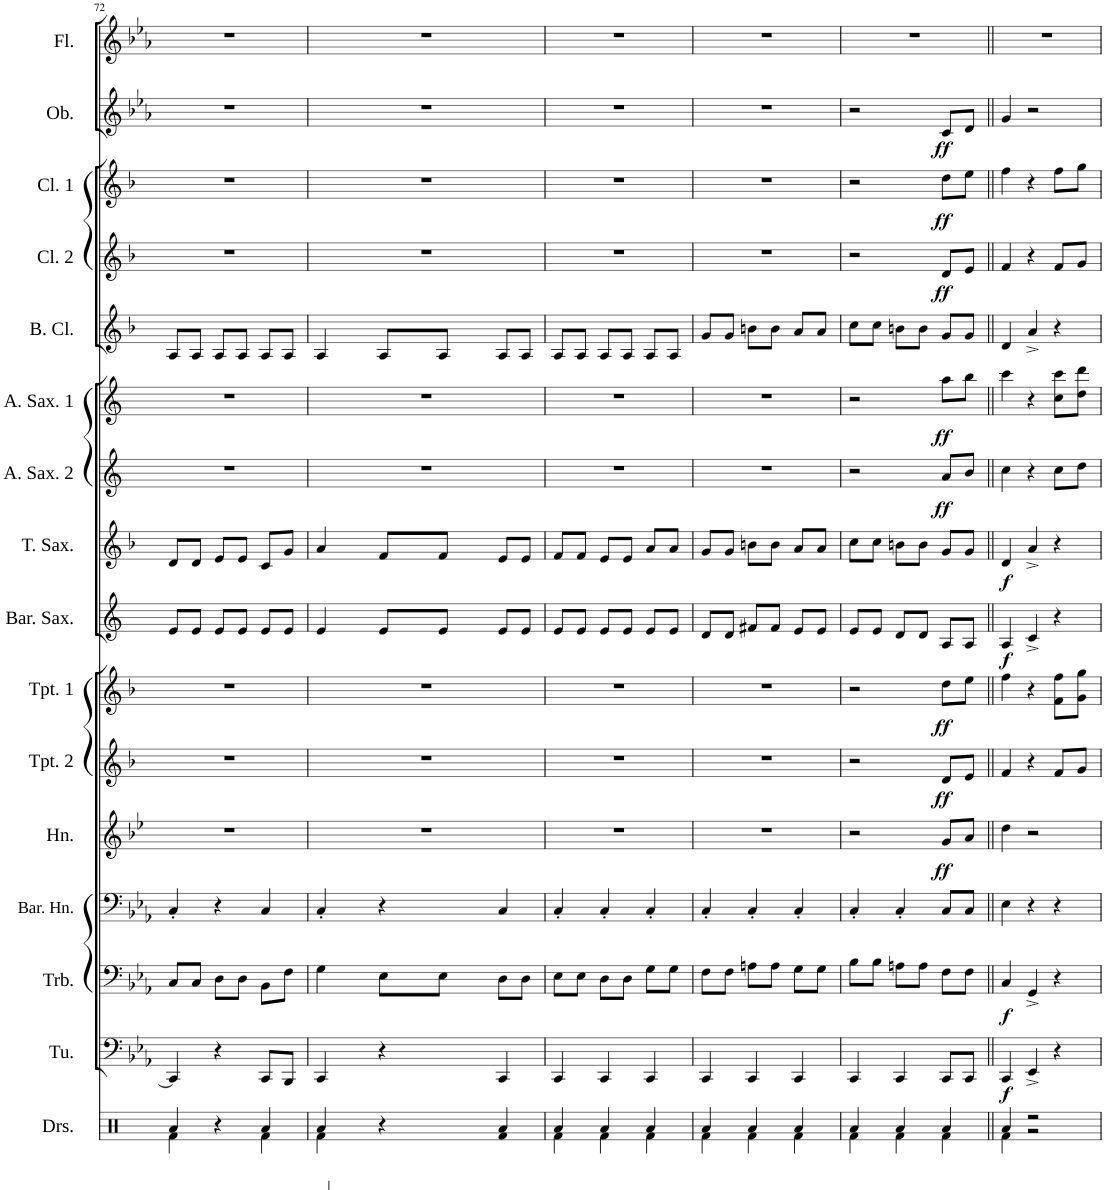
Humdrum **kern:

**kern	**kern	**dynam	**kern	**dynam	**kern	**kern	**dynam	**kern	**dynam	**kern	**dynam	**kern	**dynam	**kern	**dynam	**kern	**dynam	**kern	**dynam	**kern	**kern	**dynam	**kern	**dynam	**kern	**dynam	**kern
*part16	*part15	*part15	*part14	*part14	*part13	*part12	*part12	*part11	*part11	*part10	*part10	*part9	*part9	*part8	*part8	*part7	*part7	*part6	*part6	*part5	*part4	*part4	*part3	*part3	*part2	*part2	*part1
*staff16	*staff15	*staff15	*staff14	*staff14	*staff13	*staff12	*staff12	*staff11	*staff11	*staff10	*staff10	*staff9	*staff9	*staff8	*staff8	*staff7	*staff7	*staff6	*staff6	*staff5	*staff4	*staff4	*staff3	*staff3	*staff2	*staff2	*staff1
*I"Drumset	*I"Tuba	*	*I"Trombone	*	*I"Baritone Horn	*I"Horn	*	*I"Trumpet 2	*	*I"Trumpet 1	*	*I"Baritone Saxophone	*	*I"Tenor Saxophone	*	*I"Alto Saxophone 2	*	*I"Alto Saxophone 1	*	*I"Bass Clarinet	*I"Clarinet 2	*	*I"Clarinet 1	*	*I"Oboe	*	*I"Flute
*I'Drs.	*I'Tu.	*	*I'Trb.	*	*I'Bar. Hn.	*I'Hn.	*	*I'Tpt. 2	*	*I'Tpt. 1	*	*I'Bar. Sax.	*	*I'T. Sax.	*	*I'A. Sax. 2	*	*I'A. Sax. 1	*	*I'B. Cl.	*I'Cl. 2	*	*I'Cl. 1	*	*I'Ob.	*	*I'Fl.
!!LO:PB:g=z
*clefX	*clefF4	*	*clefF4	*	*clefF4	*clefG2	*	*clefG2	*	*clefG2	*	*clefG2	*	*clefG2	*	*clefG2	*	*clefG2	*	*clefG2	*clefG2	*	*clefG2	*	*clefG2	*	*clefG2
*	*	*	*	*	*Trd4c7	*Trd4c7	*	*Trd1c2	*	*Trd1c2	*	*Trd12c21	*	*Trd8c14	*	*Trd5c9	*	*Trd5c9	*	*Trd8c14	*Trd1c2	*	*Trd1c2	*	*	*	*
*k[]	*k[b-e-a-]	*	*k[b-e-a-]	*	*k[b-e-a-]	*k[b-e-]	*	*k[b-]	*	*k[b-]	*	*k[]	*	*k[b-]	*	*k[]	*	*k[]	*	*k[b-]	*k[b-]	*	*k[b-]	*	*k[b-e-a-]	*	*k[b-e-a-]
*M3/4	*M3/4	*	*M3/4	*	*M3/4	*M3/4	*	*M3/4	*	*M3/4	*	*M3/4	*	*M3/4	*	*M3/4	*	*M3/4	*	*M3/4	*M3/4	*	*M3/4	*	*M3/4	*	*M3/4
=72	=72	=72	=72	=72	=72	=72	=72	=72	=72	=72	=72	=72	=72	=72	=72	=72	=72	=72	=72	=72	=72	=72	=72	=72	=72	=72	=72
*^	*	*	*	*	*	*	*	*	*	*	*	*	*	*	*	*	*	*	*	*	*	*	*	*	*	*	*
4Ra/	4Rf\	4CC/]	.	8C/L	.	4C'/	2.r	.	2.r	.	2.r	.	8e/L	.	8d/L	.	2.r	.	2.r	.	8A/L	2.r	.	2.r	.	2.r	.	2.r
.	.	.	.	8C/J	.	.	.	.	.	.	.	.	8e/J	.	8d/J	.	.	.	.	.	8A/J	.	.	.	.	.	.	.
4r	4ryy	4r	.	8D\L	.	4r	.	.	.	.	.	.	8e/L	.	8e/L	.	.	.	.	.	8A/L	.	.	.	.	.	.	.
.	.	.	.	8D\J	.	.	.	.	.	.	.	.	8e/J	.	8e/J	.	.	.	.	.	8A/J	.	.	.	.	.	.	.
4Ra/	4Rf\	8CC/L	.	8BB-\L	.	4C/	.	.	.	.	.	.	8e/L	.	8c/L	.	.	.	.	.	8A/L	.	.	.	.	.	.	.
.	.	8BBB-/J	.	8F\J	.	.	.	.	.	.	.	.	8e/J	.	8g/J	.	.	.	.	.	8A/J	.	.	.	.	.	.	.
=73	=73	=73	=73	=73	=73	=73	=73	=73	=73	=73	=73	=73	=73	=73	=73	=73	=73	=73	=73	=73	=73	=73	=73	=73	=73	=73	=73	=73
4Ra/	4Rf\	4CC/	.	4G\	.	4C'/	2.r	.	2.r	.	2.r	.	4e/	.	4a/	.	2.r	.	2.r	.	4A/	2.r	.	2.r	.	2.r	.	2.r
4r	4ryy	4r	.	8E-\L	.	4r	.	.	.	.	.	.	8e/L	.	8f/L	.	.	.	.	.	8A/L	.	.	.	.	.	.	.
.	.	.	.	8E-\J	.	.	.	.	.	.	.	.	8e/J	.	8f/J	.	.	.	.	.	8A/J	.	.	.	.	.	.	.
4Ra/	4Rf\	4CC/	.	8D\L	.	4C/	.	.	.	.	.	.	8e/L	.	8e/L	.	.	.	.	.	8A/L	.	.	.	.	.	.	.
.	.	.	.	8D\J	.	.	.	.	.	.	.	.	8e/J	.	8e/J	.	.	.	.	.	8A/J	.	.	.	.	.	.	.
=74	=74	=74	=74	=74	=74	=74	=74	=74	=74	=74	=74	=74	=74	=74	=74	=74	=74	=74	=74	=74	=74	=74	=74	=74	=74	=74	=74	=74
4Ra/	4Rf\	4CC/	.	8E-\L	.	4C'/	2.r	.	2.r	.	2.r	.	8e/L	.	8f/L	.	2.r	.	2.r	.	8A/L	2.r	.	2.r	.	2.r	.	2.r
.	.	.	.	8E-\J	.	.	.	.	.	.	.	.	8e/J	.	8f/J	.	.	.	.	.	8A/J	.	.	.	.	.	.	.
4Ra/	4Rf\	4CC/	.	8D\L	.	4C'/	.	.	.	.	.	.	8e/L	.	8e/L	.	.	.	.	.	8A/L	.	.	.	.	.	.	.
.	.	.	.	8D\J	.	.	.	.	.	.	.	.	8e/J	.	8e/J	.	.	.	.	.	8A/J	.	.	.	.	.	.	.
4Ra/	4Rf\	4CC/	.	8G\L	.	4C'/	.	.	.	.	.	.	8e/L	.	8a/L	.	.	.	.	.	8A/L	.	.	.	.	.	.	.
.	.	.	.	8G\J	.	.	.	.	.	.	.	.	8e/J	.	8a/J	.	.	.	.	.	8A/J	.	.	.	.	.	.	.
=75	=75	=75	=75	=75	=75	=75	=75	=75	=75	=75	=75	=75	=75	=75	=75	=75	=75	=75	=75	=75	=75	=75	=75	=75	=75	=75	=75	=75
4Ra/	4Rf\	4CC/	.	8F\L	.	4C'/	2.r	.	2.r	.	2.r	.	8d/L	.	8g/L	.	2.r	.	2.r	.	8g/L	2.r	.	2.r	.	2.r	.	2.r
.	.	.	.	8F\J	.	.	.	.	.	.	.	.	8d/J	.	8g/J	.	.	.	.	.	8g/J	.	.	.	.	.	.	.
4Ra/	4Rf\	4CC/	.	8An\L	.	4C'/	.	.	.	.	.	.	8f#X/L	.	8bn\L	.	.	.	.	.	8bn\L	.	.	.	.	.	.	.
.	.	.	.	8A\J	.	.	.	.	.	.	.	.	8f#/J	.	8b\J	.	.	.	.	.	8b\J	.	.	.	.	.	.	.
4Ra/	4Rf\	4CC/	.	8G\L	.	4C'/	.	.	.	.	.	.	8e/L	.	8a/L	.	.	.	.	.	8a/L	.	.	.	.	.	.	.
.	.	.	.	8G\J	.	.	.	.	.	.	.	.	8e/J	.	8a/J	.	.	.	.	.	8a/J	.	.	.	.	.	.	.
=76	=76	=76	=76	=76	=76	=76	=76	=76	=76	=76	=76	=76	=76	=76	=76	=76	=76	=76	=76	=76	=76	=76	=76	=76	=76	=76	=76	=76
4Ra/	4Rf\	4CC/	.	8B-\L	.	4C'/	2r	.	2r	.	2r	.	8e/L	.	8cc\L	.	2r	.	2r	.	8cc\L	2r	.	2r	.	2r	.	2.r
.	.	.	.	8B-\J	.	.	.	.	.	.	.	.	8e/J	.	8cc\J	.	.	.	.	.	8cc\J	.	.	.	.	.	.	.
4Ra/	4Rf\	4CC/	.	8An\L	.	4C'/	.	.	.	.	.	.	8d/L	.	8bn\L	.	.	.	.	.	8bn\L	.	.	.	.	.	.	.
.	.	.	.	8A\J	.	.	.	.	.	.	.	.	8d/J	.	8b\J	.	.	.	.	.	8b\J	.	.	.	.	.	.	.
!	!	!	!	!	!	!	!	!LO:DY:b	!	!LO:DY:b	!	!LO:DY:b	!	!	!	!	!	!LO:DY:b	!	!LO:DY:b	!	!	!LO:DY:b	!	!LO:DY:b	!	!LO:DY:b	!
4Ra/	4Rf\	8CC/L	.	8F\L	.	8C/L	8g/L	ff	8d/L	ff	8dd\L	ff	8A/L	.	8g/L	.	8a/L	ff	8aa\L	ff	8g/L	8d/L	ff	8dd\L	ff	8c/L	ff	.
.	.	8CC/J	.	8F\J	.	8C/J	8a/J	.	8e/J	.	8ee\J	.	8A/J	.	8g/J	.	8b/J	.	8bb\J	.	8g/J	8e/J	.	8ee\J	.	8d/J	.	.
=77||	=77||	=77||	=77||	=77||	=77||	=77||	=77||	=77||	=77||	=77||	=77||	=77||	=77||	=77||	=77||	=77||	=77||	=77||	=77||	=77||	=77||	=77||	=77||	=77||	=77||	=77||	=77||	=77||
!	!	!	!LO:DY:b	!	!LO:DY:b	!	!	!	!	!	!	!	!	!LO:DY:b	!	!LO:DY:b	!	!	!	!	!	!	!	!	!	!	!	!
4Ra/	4Rf\	4CC/	f	4C/	f	4E-\	4dd\	.	4f/	.	4ff\	.	4A/	f	4d/	f	4cc\	.	4ccc\	.	4d/	4f/	.	4ff\	.	4g/	.	2.r
2r	2r	4EE-^/	.	4GG^/	.	4r	2r	.	4r	.	4r	.	4c^/	.	4a^/	.	4r	.	4r	.	4a^/	4r	.	4r	.	2r	.	.
.	.	4r	.	4r	.	4r	.	.	8f/L	.	8f\ 8ff\L	.	4r	.	4r	.	8cc\L	.	8cc\ 8ccc\L	.	4r	8f/L	.	8ff\L	.	.	.	.
.	.	.	.	.	.	.	.	.	8g/J	.	8g\ 8gg\J	.	.	.	.	.	8dd\J	.	8dd\ 8ddd\J	.	.	8g/J	.	8gg\J	.	.	.	.
*v	*v	*	*	*	*	*	*	*	*	*	*	*	*	*	*	*	*	*	*	*	*	*	*	*	*	*	*	*
=	=	=	=	=	=	=	=	=	=	=	=	=	=	=	=	=	=	=	=	=	=	=	=	=	=	=	=
*-	*-	*-	*-	*-	*-	*-	*-	*-	*-	*-	*-	*-	*-	*-	*-	*-	*-	*-	*-	*-	*-	*-	*-	*-	*-	*-	*-
